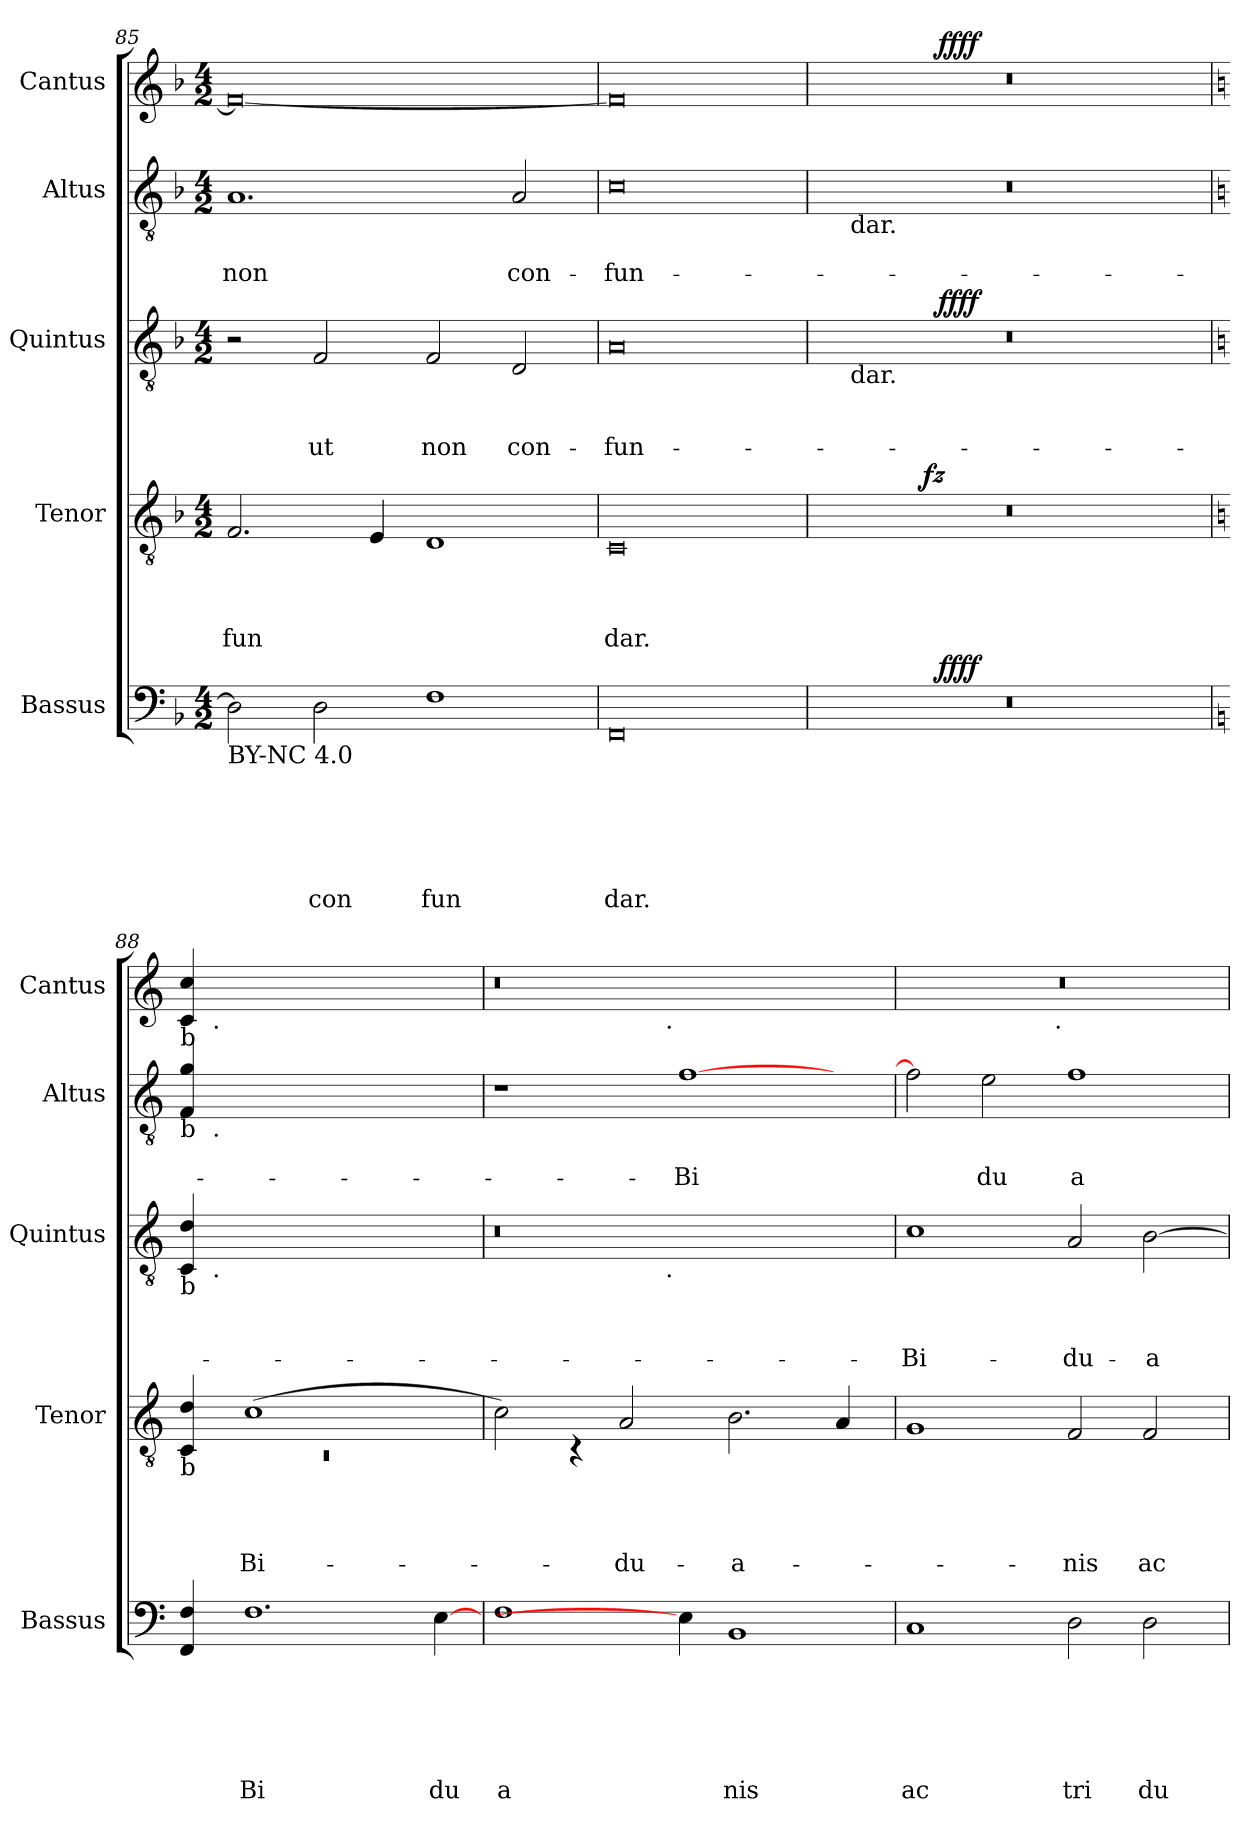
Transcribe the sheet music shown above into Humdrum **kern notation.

**kern	**text	**text	**text	**text	**text	**text	**dynam	**kern	**text	**text	**text	**text	**dynam	**kern	**text	**text	**text	**dynam	**kern	**text	**text	**kern	**text	**dynam
*part5	*part5	*part5	*part5	*part5	*part5	*part5	*part5	*part4	*part4	*part4	*part4	*part4	*part4	*part3	*part3	*part3	*part3	*part3	*part2	*part2	*part2	*part1	*part1	*part1
*staff5	*staff5	*staff5	*staff5	*staff5	*staff5	*staff5	*staff5	*staff4	*staff4	*staff4	*staff4	*staff4	*staff4	*staff3	*staff3	*staff3	*staff3	*staff3	*staff2	*staff2	*staff2	*staff1	*staff1	*staff1
*I"Bassus	*	*	*	*	*	*	*	*I"Tenor	*	*	*	*	*	*I"Quintus	*	*	*	*	*I"Altus	*	*	*I"Cantus	*	*
*I'Bassus	*	*	*	*	*	*	*	*I'Tenor	*	*	*	*	*	*I'Quintus	*	*	*	*	*I'Altus	*	*	*I'Cantus	*	*
*clefF4	*	*	*	*	*	*	*	*clefGv2	*	*	*	*	*	*clefGv2	*	*	*	*	*clefGv2	*	*	*clefG2	*	*
*k[b-]	*	*	*	*	*	*	*	*k[b-]	*	*	*	*	*	*k[b-]	*	*	*	*	*k[b-]	*	*	*k[b-]	*	*
*F:	*	*	*	*	*	*	*	*F:	*	*	*	*	*	*F:	*	*	*	*	*F:	*	*	*F:	*	*
*M4/2	*	*	*	*	*	*	*	*M4/2	*	*	*	*	*	*M4/2	*	*	*	*	*M4/2	*	*	*M4/2	*	*
=85	=85	=85	=85	=85	=85	=85	=85	=85	=85	=85	=85	=85	=85	=85	=85	=85	=85	=85	=85	=85	=85	=85	=85	=85
!LO:TX:b:t=BY-NC 4.0	!	!	!	!	!	!	!	!	!	!	!	!	!	!	!	!	!	!	!	!	!	!	!	!
!	!	!	!	!	!	!	!	!	!	!	!	!LO:LY:b	!	!	!	!	!	!	!	!	!LO:LY:b	!	!	!
2D\]	.	.	.	.	.	.	.	2.F/	.	.	.	fun	.	2r	.	.	.	.	1.A	.	non	0f_	.	.
!	!	!	!	!	!	!LO:LY:b	!	!	!	!	!	!	!	!	!	!	!LO:LY:b	!	!	!	!	!	!	!
2D\	.	.	.	.	.	con	.	.	.	.	.	.	.	2F/	.	.	ut	.	.	.	.	.	.	.
.	.	.	.	.	.	.	.	4E/	.	.	.	.	.	.	.	.	.	.	.	.	.	.	.	.
!	!	!	!	!	!	!LO:LY:b	!	!	!	!	!	!	!	!	!	!	!LO:LY:b	!	!	!	!	!	!	!
1F	.	.	.	.	.	fun	.	1D	.	.	.	.	.	2F/	.	.	non	.	.	.	.	.	.	.
!	!	!	!	!	!	!	!	!	!	!	!	!	!	!	!	!	!LO:LY:b	!	!	!	!LO:LY:b	!	!	!
.	.	.	.	.	.	.	.	.	.	.	.	.	.	2D/	.	.	con-	.	2A/	.	con-	.	.	.
=86	=86	=86	=86	=86	=86	=86	=86	=86	=86	=86	=86	=86	=86	=86	=86	=86	=86	=86	=86	=86	=86	=86	=86	=86
!	!	!	!	!	!	!LO:LY:b	!	!	!	!	!	!LO:LY:b	!	!	!	!	!LO:LY:b	!	!	!	!LO:LY:b	!	!	!
0FF	.	.	.	.	.	dar.	.	0C	.	.	.	dar.	.	0A	.	.	-fun-	.	0c	.	-fun-	0f]	.	.
=87	=87	=87	=87	=87	=87	=87	=87	=87	=87	=87	=87	=87	=87	=87	=87	=87	=87	=87	=87	=87	=87	=87	=87	=87
*^	*	*	*	*	*	*	*	*^	*	*	*	*	*	*^	*	*	*	*	*^	*	*	*^	*	*
*	*	*	*	*	*	*	*	*	*	*	*	*	*	*	*	*	*^	*	*	*	*	*	*	*	*	*	*	*	*
0r	4ryy	.	.	.	.	.	.	.	0r	4.ryy	.	.	.	.	.	0r	4ryy	8ryy	.	.	.	.	0r	8ryy	.	.	0r	4ryy	.	.
!	!	!	!	!	!	!	!	!	!	!	!	!	!	!	!	!	!	!	!	!	!	!	!	!LO:TX:b:t=dar.	!	!	!	!	!	!
!	!	!	!	!	!	!	!	!	!	!	!	!	!	!	!	!	!	!LO:TX:b:t=dar.	!	!	!	!	!	!	!	!	!	!	!	!
.	.	.	.	.	.	.	.	.	.	.	.	.	.	.	.	.	.	1...ryy	.	.	.	.	.	1...ryy	.	.	.	.	.	.
.	8ryy	.	.	.	.	.	.	.	.	.	.	.	.	.	.	.	8ryy	.	.	.	.	.	.	.	.	.	.	8ryy	.	.
!	!	!	!	!	!	!	!	!	!	!	!	!	!	!	!LO:DY:b	!	!	!	!	!	!	!	!	!	!	!	!	!	!	!
.	32ryy	.	.	.	.	.	.	.	.	1ryy	.	.	.	.	fz	.	32ryy	.	.	.	.	.	.	.	.	.	.	32ryy	.	.
!	!	!	!	!	!	!	!	!LO:DY:b	!	!	!	!	!	!	!	!	!	!	!	!	!	!LO:DY:b	!	!	!	!	!	!	!	!LO:DY:b
.	1ryy	.	.	.	.	.	.	ffff	.	.	.	.	.	.	.	.	1ryy	.	.	.	.	ffff	.	.	.	.	.	1ryy	.	ffff
.	.	.	.	.	.	.	.	.	.	2ryy	.	.	.	.	.	.	.	.	.	.	.	.	.	.	.	.	.	.	.	.
.	2ryy	.	.	.	.	.	.	.	.	.	.	.	.	.	.	.	2ryy	.	.	.	.	.	.	.	.	.	.	2ryy	.	.
.	.	.	.	.	.	.	.	.	.	8ryy	.	.	.	.	.	.	.	.	.	.	.	.	.	.	.	.	.	.	.	.
.	16.ryy	.	.	.	.	.	.	.	.	.	.	.	.	.	.	.	16.ryy	.	.	.	.	.	.	.	.	.	.	16.ryy	.	.
*v	*v	*	*	*	*	*	*	*	*	*	*	*	*	*	*	*v	*v	*v	*	*	*	*	*	*	*	*	*	*	*	*
!!LO:PB:g=z	!!
=88!	=88!	=88!	=88!	=88!	=88!	=88!	=88!	=88!	=88!	=88!	=88!	=88!	=88!	=88!	=88!	=88!	=88!	=88!	=88!	=88!	=88!	=88!	=88!	=88!	=88!	=88!	=88!
*k[]	*	*	*	*	*	*	*	*k[]	*	*	*	*	*	*	*k[]	*	*	*	*	*k[]	*	*	*	*k[]	*	*	*
*C:	*	*	*	*	*	*	*	*C:	*	*	*	*	*	*	*C:	*	*	*	*	*C:	*	*	*	*C:	*	*	*
*^	*	*	*	*	*	*	*	*	*	*	*	*	*	*	*^	*	*	*	*	*	*	*	*	*	*	*	*
*	*	*	*	*	*	*	*	*	*	*	*	*	*	*	*	*	*^	*	*	*	*	*	*	*	*	*	*	*	*
!	!	!	!	!	!	!	!	!	!	!	!	!	!	!	!	!	!	!	!	!	!	!	!	!	!	!	!LO:TX:b:t=b	!	!	!
!	!	!	!	!	!	!	!	!	!	!	!	!	!	!	!	!	!	!	!	!	!	!	!LO:TX:b:t=b	!	!	!	!	!	!	!
!	!	!	!	!	!	!	!	!	!	!	!	!	!	!	!	!LO:TX:b:t=b	!	!	!	!	!	!	!	!	!	!	!	!	!	!
!	!	!	!	!	!	!	!	!	!LO:TX:b:t=b	!	!	!	!	!	!	!	!	!	!	!	!	!	!	!	!	!	!	!	!	!
!LO:TX:b:t=b	!	!	!	!	!	!	!	!	!	!	!	!	!	!	!	!	!	!	!	!	!	!	!	!	!	!	!	!	!	!
*v	*v	*	*	*	*	*	*	*	*	*	*	*	*	*	*	*	*v	*v	*	*	*	*	*	*	*	*	*	*	*	*
4FF/ 4F/	.	.	.	.	.	.	.	4C/ 4d/	0rC	.	.	.	.	.	4C/ 4d/	8ryy	.	.	.	.	4F/ 4g/	8ryy	.	.	4c/ 4cc/	8ryy	.	.
!	!	!	!	!	!	!	!	!	!	!	!	!	!	!	!	!	!	!	!	!	!	!	!	!	!	!LO:TX:b:t=.	!	!
!	!	!	!	!	!	!	!	!	!	!	!	!	!	!	!	!	!	!	!	!	!	!LO:TX:b:t=.	!	!	!	!	!	!
!	!	!	!	!	!	!	!	!	!	!	!	!	!	!	!	!LO:TX:b:t=.	!	!	!	!	!	!	!	!	!	!	!	!
.	.	.	.	.	.	.	.	.	.	.	.	.	.	.	.	1...ryy	.	.	.	.	.	1...ryy	.	.	.	1...ryy	.	.
!	!	!	!	!	!	!LO:LY:b	!	!	!	!	!	!	!LO:LY:b	!	!	!	!	!	!	!	!	!	!	!	!	!	!	!
1.F	.	.	.	.	.	Bi	.	(>1c	.	.	.	.	Bi-	.	1..ryy	.	.	.	.	.	1..ryy	.	.	.	1..ryy	.	.	.
.	.	.	.	.	.	.	.	2.ryy	.	.	.	.	.	.	.	.	.	.	.	.	.	.	.	.	.	.	.	.
!	!	!	!	!	!	!LO:LY:b	!	!	!	!	!	!	!	!	!	!	!	!	!	!	!	!	!	!	!	!	!	!
[4E\	.	.	.	.	.	du	.	.	.	.	.	.	.	.	.	.	.	.	.	.	.	.	.	.	.	.	.	.
*	*	*	*	*	*	*	*	*v	*v	*	*	*	*	*	*	*	*	*	*	*	*	*	*	*	*	*	*	*
=89	=89	=89	=89	=89	=89	=89	=89	=89	=89	=89	=89	=89	=89	=89	=89	=89	=89	=89	=89	=89	=89	=89	=89	=89	=89	=89	=89
!	!	!	!	!	!	!LO:LY:b	!	!	!	!	!	!	!	!	!	!	!	!	!	!	!	!	!	!	!	!	!
*	*	*	*	*	*	*	*	*	*	*	*	*	*	*	*	*	*	*	*	*v	*v	*	*	*	*	*	*
1F	.	.	.	.	.	a	.	2c\)	.	.	.	.	.	0r	2ryy	.	.	.	.	1r	.	.	0r	2ryy	.	.
.	.	.	.	.	.	.	.	4rC	.	.	.	.	.	.	4...ryy	.	.	.	.	.	.	.	.	4...ryy	.	.
!	!	!	!	!	!	!	!	!	!	!	!	!LO:LY:b	!	!	!	!	!	!	!	!	!	!	!	!	!	!
.	.	.	.	.	.	.	.	2A/	.	.	.	-du-	.	.	.	.	.	.	.	.	.	.	.	.	.	.
!	!	!	!	!	!	!	!	!	!	!	!	!	!	!	!	!	!	!	!	!	!	!	!	!LO:TX:b:t=.	!	!
!	!	!	!	!	!	!	!	!	!	!	!	!	!	!	!LO:TX:b:t=.	!	!	!	!	!	!	!	!	!	!	!
.	.	.	.	.	.	.	.	.	.	.	.	.	.	.	1ryy	.	.	.	.	.	.	.	.	1ryy	.	.
!	!	!	!	!	!	!	!	!	!	!	!	!	!	!	!	!	!	!	!	!	!	!LO:LY:b	!	!	!	!
4E\]	.	.	.	.	.	.	.	.	.	.	.	.	.	.	.	.	.	.	.	[>1f	.	-Bi	.	.	.	.
!	!	!	!	!	!	!LO:LY:b	!	!	!	!	!	!LO:LY:b	!	!	!	!	!	!	!	!	!	!	!	!	!	!
1BB	.	.	.	.	.	nis	.	2.B\	.	.	.	-a-	.	.	.	.	.	.	.	.	.	.	.	.	.	.
.	.	.	.	.	.	.	.	.	.	.	.	.	.	.	4ryy	.	.	.	.	.	.	.	.	4ryy	.	.
.	.	.	.	.	.	.	.	4A/	.	.	.	.	.	4ryy	.	.	.	.	.	4ryy	.	.	4ryy	.	.	.
.	.	.	.	.	.	.	.	.	.	.	.	.	.	.	32ryy	.	.	.	.	.	.	.	.	32ryy	.	.
=90	=90	=90	=90	=90	=90	=90	=90	=90	=90	=90	=90	=90	=90	=90	=90	=90	=90	=90	=90	=90	=90	=90	=90	=90	=90	=90
!	!	!	!	!	!	!LO:LY:b	!	!	!	!	!	!	!	!	!	!	!	!LO:LY:b	!	!	!	!	!	!	!	!
*	*	*	*	*	*	*	*	*	*	*	*	*	*	*v	*v	*	*	*	*	*	*	*	*	*	*	*
1C	.	.	.	.	.	ac	.	1G	.	.	.	.	.	1c	.	.	-Bi-	.	2f\]	.	.	0r	2ryy	.	.
!	!	!	!	!	!	!	!	!	!	!	!	!	!	!	!	!	!	!	!	!	!LO:LY:b	!	!	!	!
.	.	.	.	.	.	.	.	.	.	.	.	.	.	.	.	.	.	.	2e\	.	du	.	4...ryy	.	.
!	!	!	!	!	!	!	!	!	!	!	!	!	!	!	!	!	!	!	!	!	!	!	!LO:TX:b:t=.	!	!
.	.	.	.	.	.	.	.	.	.	.	.	.	.	.	.	.	.	.	.	.	.	.	1ryy	.	.
!	!	!	!	!	!	!LO:LY:b	!	!	!	!	!	!LO:LY:b	!	!	!	!	!LO:LY:b	!	!	!	!LO:LY:b	!	!	!	!
2D\	.	.	.	.	.	tri	.	2F/	.	.	.	-nis	.	2A/	.	.	-du-	.	1f	.	a	.	.	.	.
!	!	!	!	!	!	!LO:LY:b	!	!	!	!	!	!LO:LY:b	!	!	!	!	!LO:LY:b	!	!	!	!	!	!	!	!
2D\	.	.	.	.	.	du	.	2F/	.	.	.	ac	.	[>2B\	.	.	-a-	.	.	.	.	.	.	.	.
.	.	.	.	.	.	.	.	.	.	.	.	.	.	.	.	.	.	.	.	.	.	.	32ryy	.	.
*	*	*	*	*	*	*	*	*	*	*	*	*	*	*	*	*	*	*	*	*	*	*v	*v	*	*
=	=	=	=	=	=	=	=	=	=	=	=	=	=	=	=	=	=	=	=	=	=	=	=	=
*-	*-	*-	*-	*-	*-	*-	*-	*-	*-	*-	*-	*-	*-	*-	*-	*-	*-	*-	*-	*-	*-	*-	*-	*-
